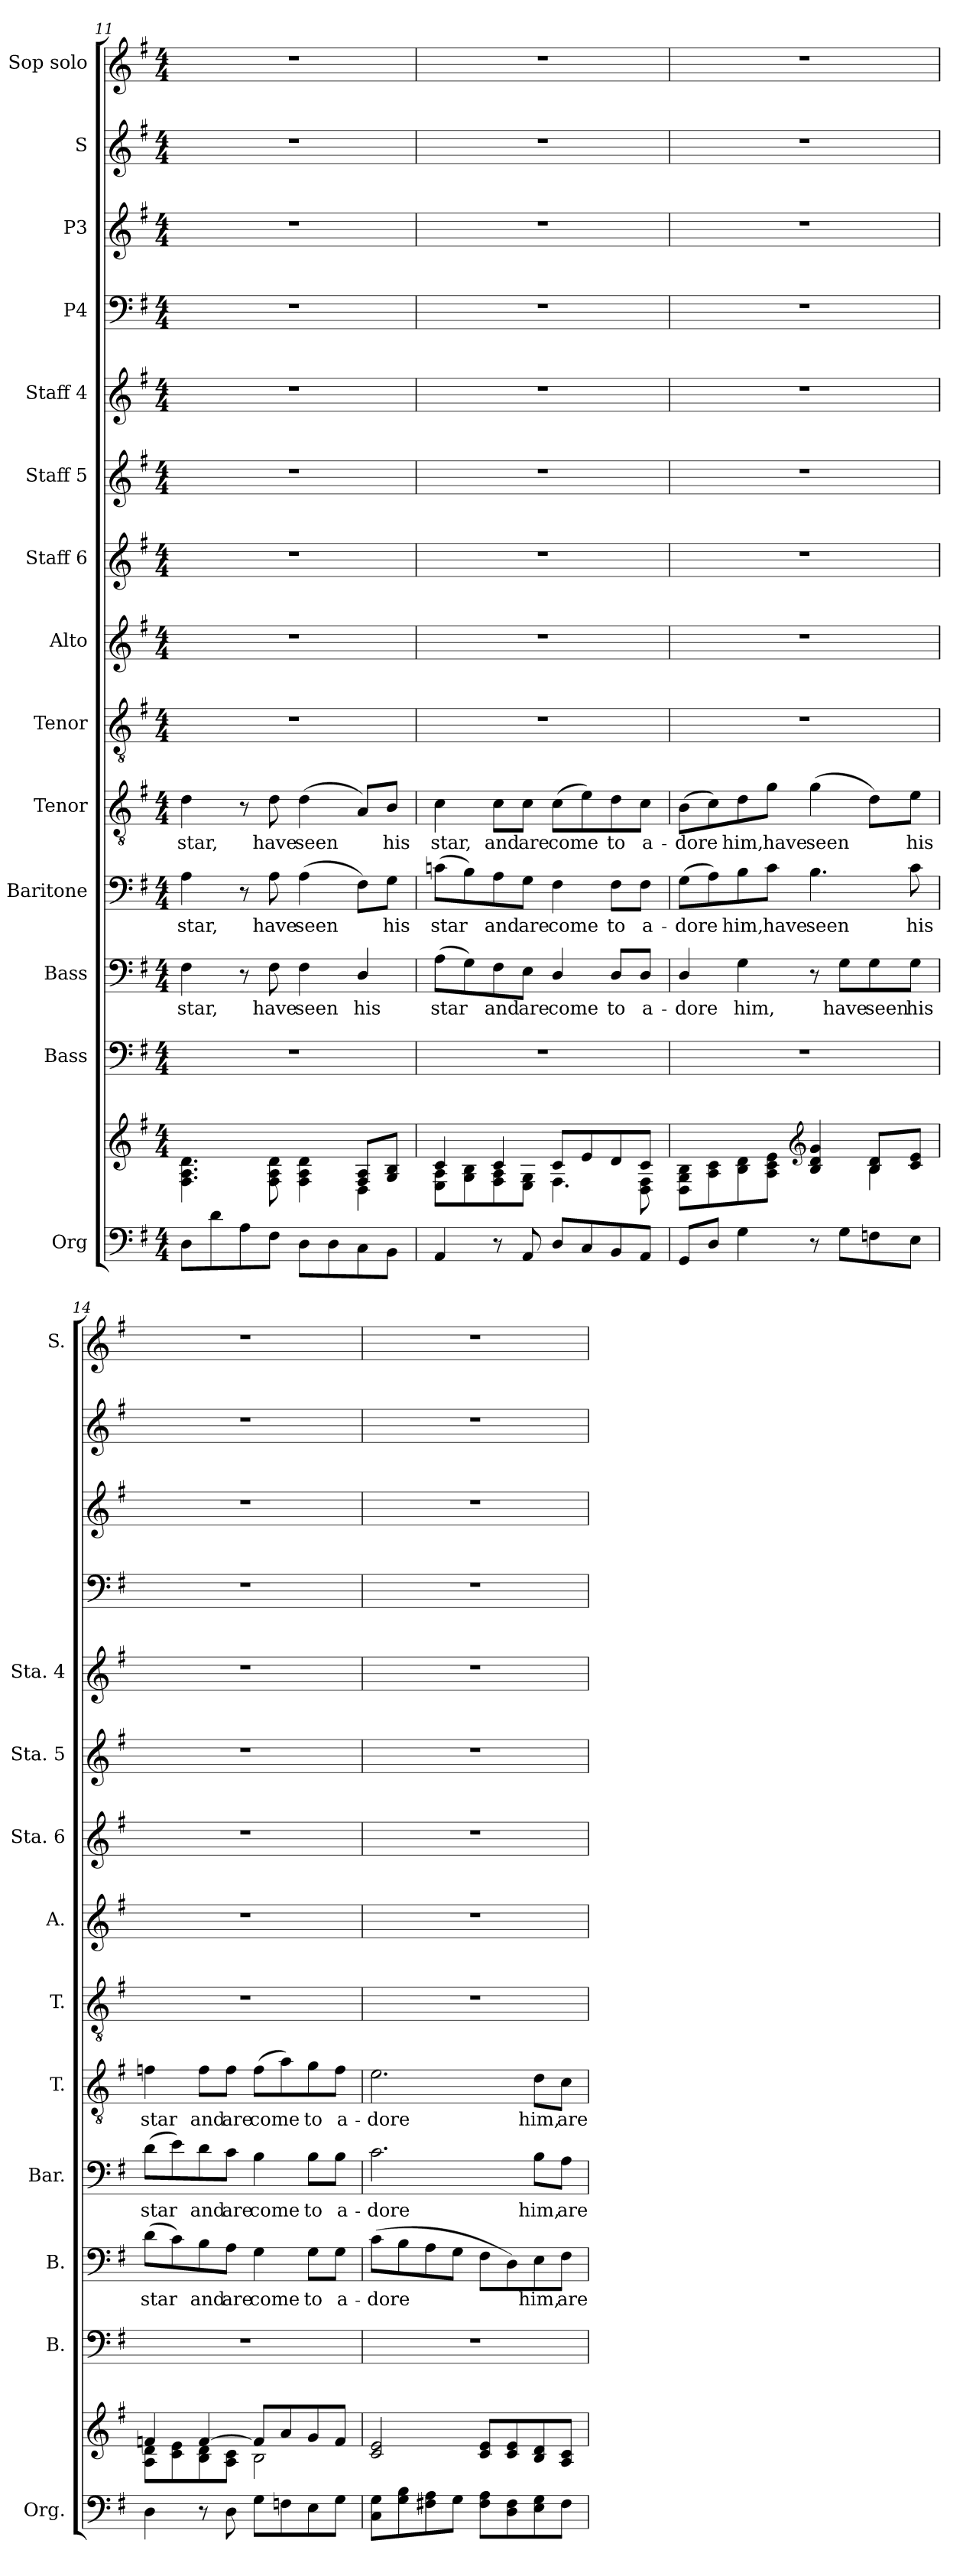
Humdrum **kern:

**kern	**kern	**kern	**kern	**text	**kern	**text	**kern	**text	**kern	**kern	**kern	**kern	**kern	**kern	**kern	**kern	**kern
*part14	*part14	*part13	*part12	*part12	*part11	*part11	*part10	*part10	*part9	*part8	*part7	*part6	*part5	*part4	*part3	*part2	*part1
*staff15	*staff14	*staff13	*staff12	*staff12	*staff11	*staff11	*staff10	*staff10	*staff9	*staff8	*staff7	*staff6	*staff5	*staff4	*staff3	*staff2	*staff1
*I"Org	*	*I"Bass	*I"Bass	*	*I"Baritone	*	*I"Tenor	*	*I"Tenor	*I"Alto	*I"Staff 6	*I"Staff 5	*I"Staff 4	*I"P4	*I"P3	*I"S	*I"Sop solo
*I'Org.	*	*I'B.	*I'B.	*	*I'Bar.	*	*I'T.	*	*I'T.	*I'A.	*I'Sta. 6	*I'Sta. 5	*I'Sta. 4	*	*	*	*I'S.
!!LO:PB:g=z
*clefF4	*clefG2	*clefF4	*clefF4	*	*clefF4	*	*clefGv2	*	*clefGv2	*clefG2	*clefG2	*clefG2	*clefG2	*clefF4	*clefG2	*clefG2	*clefG2
*	*	*	*	*	*	*	*ITrd7c12	*	*ITrd7c12	*	*	*	*	*	*	*	*
*k[f#]	*k[f#]	*k[f#]	*k[f#]	*	*k[f#]	*	*k[f#]	*	*k[f#]	*k[f#]	*k[f#]	*k[f#]	*k[f#]	*k[f#]	*k[f#]	*k[f#]	*k[f#]
*G:	*G:	*G:	*G:	*	*G:	*	*G:	*	*G:	*G:	*G:	*G:	*G:	*G:	*G:	*G:	*G:
*M4/4	*M4/4	*M4/4	*M4/4	*	*M4/4	*	*M4/4	*	*M4/4	*M4/4	*M4/4	*M4/4	*M4/4	*M4/4	*M4/4	*M4/4	*M4/4
=11	=11	=11	=11	=11	=11	=11	=11	=11	=11	=11	=11	=11	=11	=11	=11	=11	=11
*	*^	*	*	*	*	*	*	*	*	*	*	*	*	*	*	*	*
!	!	!	!	!	!LO:LY:b	!	!LO:LY:b	!	!LO:LY:b	!	!	!	!	!	!	!	!	!
8D\L	4.F#\ 4.A\ 4.d\	2.ryy	1r	4F#\	star,	4A\	star,	4D\	star,	1r	1r	1r	1r	1r	1r	1r	1r	1r
8d\	.	.	.	.	.	.	.	.	.	.	.	.	.	.	.	.	.	.
8A\	.	.	.	8r	.	8r	.	8r	.	.	.	.	.	.	.	.	.	.
!	!	!	!	!	!LO:LY:b	!	!LO:LY:b	!	!LO:LY:b	!	!	!	!	!	!	!	!	!
8F#\J	8F#\ 8A\ 8d\	.	.	8F#\	have	8A\	have	8D\	have	.	.	.	.	.	.	.	.	.
!	!	!	!	!	!LO:LY:b	!	!LO:LY:b	!	!LO:LY:b	!	!	!	!	!	!	!	!	!
8D\L	4F#\ 4A\ 4d\	.	.	4F#\	seen	(>4A\	seen	(>4D\	seen	.	.	.	.	.	.	.	.	.
8D\	.	.	.	.	.	.	.	.	.	.	.	.	.	.	.	.	.	.
!	!	!	!	!	!LO:LY:b	!	!	!	!	!	!	!	!	!	!	!	!	!
8C\	8F#/ 8A/L	4D\	.	4D/	his	8F#\L)	.	8AA/L)	.	.	.	.	.	.	.	.	.	.
!	!	!	!	!	!	!	!LO:LY:b	!	!LO:LY:b	!	!	!	!	!	!	!	!	!
8BB\J	8G/ 8B/J	.	.	.	.	8G\J	his	8BB/J	his	.	.	.	.	.	.	.	.	.
=12	=12	=12	=12	=12	=12	=12	=12	=12	=12	=12	=12	=12	=12	=12	=12	=12	=12	=12
!	!	!	!	!	!LO:LY:b	!	!LO:LY:b	!	!LO:LY:b	!	!	!	!	!	!	!	!	!
4AA/	4c/	8E\ 8A\L	1r	(>8A\L	star	(>8cn\L	star	4C\	star,	1r	1r	1r	1r	1r	1r	1r	1r	1r
.	.	8G\ 8B\	.	8G\)	.	8B\)	.	.	.	.	.	.	.	.	.	.	.	.
!	!	!	!	!	!LO:LY:b	!	!LO:LY:b	!	!LO:LY:b	!	!	!	!	!	!	!	!	!
8r	4c/	8F#\ 8A\	.	8F#\	and	8A\	and	8C\L	and	.	.	.	.	.	.	.	.	.
!	!	!	!	!	!LO:LY:b	!	!LO:LY:b	!	!LO:LY:b	!	!	!	!	!	!	!	!	!
8AA/	.	8E\ 8G\J	.	8E\J	are	8G\J	are	8C\J	are	.	.	.	.	.	.	.	.	.
!	!	!	!	!	!LO:LY:b	!	!LO:LY:b	!	!LO:LY:b	!	!	!	!	!	!	!	!	!
8D/L	8c/L	4.F#\	.	4D/	come	4F#\	come	(>8C\L	come	.	.	.	.	.	.	.	.	.
8C/	8e/	.	.	.	.	.	.	8E\)	.	.	.	.	.	.	.	.	.	.
!	!	!	!	!	!LO:LY:b	!	!LO:LY:b	!	!LO:LY:b	!	!	!	!	!	!	!	!	!
8BB/	8d/	.	.	8D/L	to	8F#\L	to	8D\	to	.	.	.	.	.	.	.	.	.
!	!	!	!	!	!LO:LY:b	!	!LO:LY:b	!	!LO:LY:b	!	!	!	!	!	!	!	!	!
8AA/J	8c/J	8D\ 8F#\	.	8D/J	a-	8F#\J	a-	8C\J	a-	.	.	.	.	.	.	.	.	.
=13	=13	=13	=13	=13	=13	=13	=13	=13	=13	=13	=13	=13	=13	=13	=13	=13	=13	=13
!	!	!	!	!	!LO:LY:b	!	!LO:LY:b	!	!LO:LY:b	!	!	!	!	!	!	!	!	!
8GG/L	8D\ 8G\ 8B\L	2.ryy	1r	4D/	-dore	(>8G\L	-dore	(>8BB\L	-dore	1r	1r	1r	1r	1r	1r	1r	1r	1r
8D/J	8A\ 8c\	.	.	.	.	8A\)	.	8C\)	.	.	.	.	.	.	.	.	.	.
!	!	!	!	!	!LO:LY:b	!	!LO:LY:b	!	!LO:LY:b	!	!	!	!	!	!	!	!	!
4G\	8B\ 8d\	.	.	4G\	him,	8B\	him,	8D\	him,	.	.	.	.	.	.	.	.	.
!	!	!	!	!	!	!	!LO:LY:b	!	!LO:LY:b	!	!	!	!	!	!	!	!	!
.	8A\ 8c\ 8e\J	.	.	.	.	8c\J	have	8G\J	have	.	.	.	.	.	.	.	.	.
*	*clefG2	*	*	*	*	*	*	*	*	*	*	*	*	*	*	*	*	*
!	!	!	!	!	!	!	!LO:LY:b	!	!LO:LY:b	!	!	!	!	!	!	!	!	!
8r	4B/ 4d/ 4g/	.	.	8r	.	4.B\	seen	(>4G\	seen	.	.	.	.	.	.	.	.	.
!	!	!	!	!	!LO:LY:b	!	!	!	!	!	!	!	!	!	!	!	!	!
8G\L	.	.	.	8G\L	have	.	.	.	.	.	.	.	.	.	.	.	.	.
!	!	!	!	!	!LO:LY:b	!	!	!	!	!	!	!	!	!	!	!	!	!
8Fn\	8B/ 8d/L	4B\	.	8G\	seen	.	.	8D\L)	.	.	.	.	.	.	.	.	.	.
!	!	!	!	!	!LO:LY:b	!	!LO:LY:b	!	!LO:LY:b	!	!	!	!	!	!	!	!	!
8E\J	8c/ 8e/J	.	.	8G\J	his	8c\	his	8E\J	his	.	.	.	.	.	.	.	.	.
=14	=14	=14	=14	=14	=14	=14	=14	=14	=14	=14	=14	=14	=14	=14	=14	=14	=14	=14
!	!	!	!	!	!LO:LY:b	!	!LO:LY:b	!	!LO:LY:b	!	!	!	!	!	!	!	!	!
4D\	4fn/	8A\ 8d\L	1r	(>8d\L	star	(>8d\L	star	4Fn\	star	1r	1r	1r	1r	1r	1r	1r	1r	1r
.	.	8c\ 8e\	.	8c\)	.	8e\)	.	.	.	.	.	.	.	.	.	.	.	.
!	!	!	!	!	!LO:LY:b	!	!LO:LY:b	!	!LO:LY:b	!	!	!	!	!	!	!	!	!
8r	[4f/	8B\ 8d\	.	8B\	and	8d\	and	8F\L	and	.	.	.	.	.	.	.	.	.
!	!	!	!	!	!LO:LY:b	!	!LO:LY:b	!	!LO:LY:b	!	!	!	!	!	!	!	!	!
8D\	.	8A\ 8c\J	.	8A\J	are	8c\J	are	8F\J	are	.	.	.	.	.	.	.	.	.
!	!	!	!	!	!LO:LY:b	!	!LO:LY:b	!	!LO:LY:b	!	!	!	!	!	!	!	!	!
8G\L	8f/L]	2B\	.	4G\	come	4B\	come	(>8F\L	come	.	.	.	.	.	.	.	.	.
8Fn\	8a/	.	.	.	.	.	.	8A\)	.	.	.	.	.	.	.	.	.	.
!	!	!	!	!	!LO:LY:b	!	!LO:LY:b	!	!LO:LY:b	!	!	!	!	!	!	!	!	!
8E\	8g/	.	.	8G\L	to	8B\L	to	8G\	to	.	.	.	.	.	.	.	.	.
!	!	!	!	!	!LO:LY:b	!	!LO:LY:b	!	!LO:LY:b	!	!	!	!	!	!	!	!	!
8G\J	8f/J	.	.	8G\J	a-	8B\J	a-	8F\J	a-	.	.	.	.	.	.	.	.	.
*	*v	*v	*	*	*	*	*	*	*	*	*	*	*	*	*	*	*	*
!!LO:PB:g=z
=15	=15	=15	=15	=15	=15	=15	=15	=15	=15	=15	=15	=15	=15	=15	=15	=15	=15
!	!	!	!	!LO:LY:b	!	!LO:LY:b	!	!LO:LY:b	!	!	!	!	!	!	!	!	!
8C\ 8G\L	2c/ 2e/	1r	(>8c\L	-dore	2.c\	-dore	2.E\	-dore	1r	1r	1r	1r	1r	1r	1r	1r	1r
8G\ 8B\	.	.	8B\	.	.	.	.	.	.	.	.	.	.	.	.	.	.
8F#X\ 8A\	.	.	8A\	.	.	.	.	.	.	.	.	.	.	.	.	.	.
8G\J	.	.	8G\J	.	.	.	.	.	.	.	.	.	.	.	.	.	.
8F#\ 8A\L	8c/ 8e/L	.	8F#\L	.	.	.	.	.	.	.	.	.	.	.	.	.	.
8D\ 8F#\	8c/ 8e/	.	8D\)	.	.	.	.	.	.	.	.	.	.	.	.	.	.
!	!	!	!	!LO:LY:b	!	!LO:LY:b	!	!LO:LY:b	!	!	!	!	!	!	!	!	!
8E\ 8G\	8B/ 8d/	.	8E\	him,	8B\L	him,	8D\L	him,	.	.	.	.	.	.	.	.	.
!	!	!	!	!LO:LY:b	!	!LO:LY:b	!	!LO:LY:b	!	!	!	!	!	!	!	!	!
8F#\J	8A/ 8c/J	.	8F#\J	are	8A\J	are	8C\J	are	.	.	.	.	.	.	.	.	.
=	=	=	=	=	=	=	=	=	=	=	=	=	=	=	=	=	=
*-	*-	*-	*-	*-	*-	*-	*-	*-	*-	*-	*-	*-	*-	*-	*-	*-	*-
